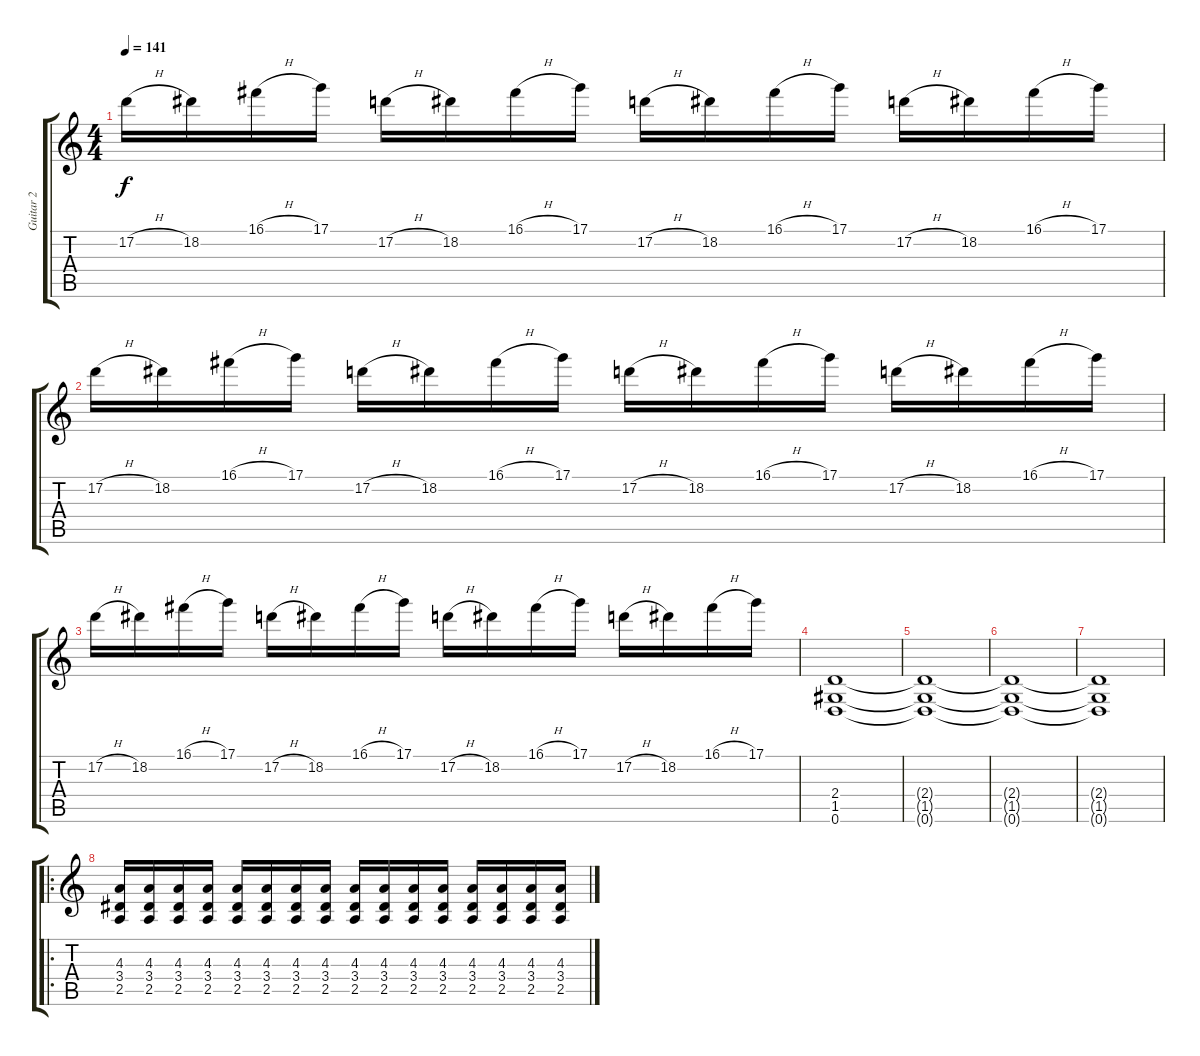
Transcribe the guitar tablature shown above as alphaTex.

\track ("Guitar 2" "Guitar 2") {instrument distortionguitar}
\staff {score tabs}
\tuning (D4 A3 F3 C3 G2 D2) {hide}
\ts (4 4)
\tempo 141
\clef g2
\ks c
17.2{h}.16{dy f} 18.2.16 16.1{h}.16 17.1.16 17.2{h}.16 18.2.16 16.1{h}.16 17.1.16 17.2{h}.16 18.2.16 16.1{h}.16 17.1.16 17.2{h}.16 18.2.16 16.1{h}.16 17.1.16 |
17.2{h}.16 18.2.16 16.1{h}.16 17.1.16 17.2{h}.16 18.2.16 16.1{h}.16 17.1.16 17.2{h}.16 18.2.16 16.1{h}.16 17.1.16 17.2{h}.16 18.2.16 16.1{h}.16 17.1.16 |
17.2{h}.16 18.2.16 16.1{h}.16 17.1.16 17.2{h}.16 18.2.16 16.1{h}.16 17.1.16 17.2{h}.16 18.2.16 16.1{h}.16 17.1.16 17.2{h}.16 18.2.16 16.1{h}.16 17.1.16 |
(2.4 1.5 0.6).1 |
(2.4{t} 1.5{t} 0.6{t}).1 |
(2.4{t} 1.5{t} 0.6{t}).1 |
(2.4{t} 1.5{t} 0.6{t}).1 |
\ro
(4.3 3.4 2.5).16 (4.3 3.4 2.5).16 (4.3 3.4 2.5).16 (4.3 3.4 2.5).16 (4.3 3.4 2.5).16 (4.3 3.4 2.5).16 (4.3 3.4 2.5).16 (4.3 3.4 2.5).16 (4.3 3.4 2.5).16 (4.3 3.4 2.5).16 (4.3 3.4 2.5).16 (4.3 3.4 2.5).16 (4.3 3.4 2.5).16 (4.3 3.4 2.5).16 (4.3 3.4 2.5).16 (4.3 3.4 2.5).16
